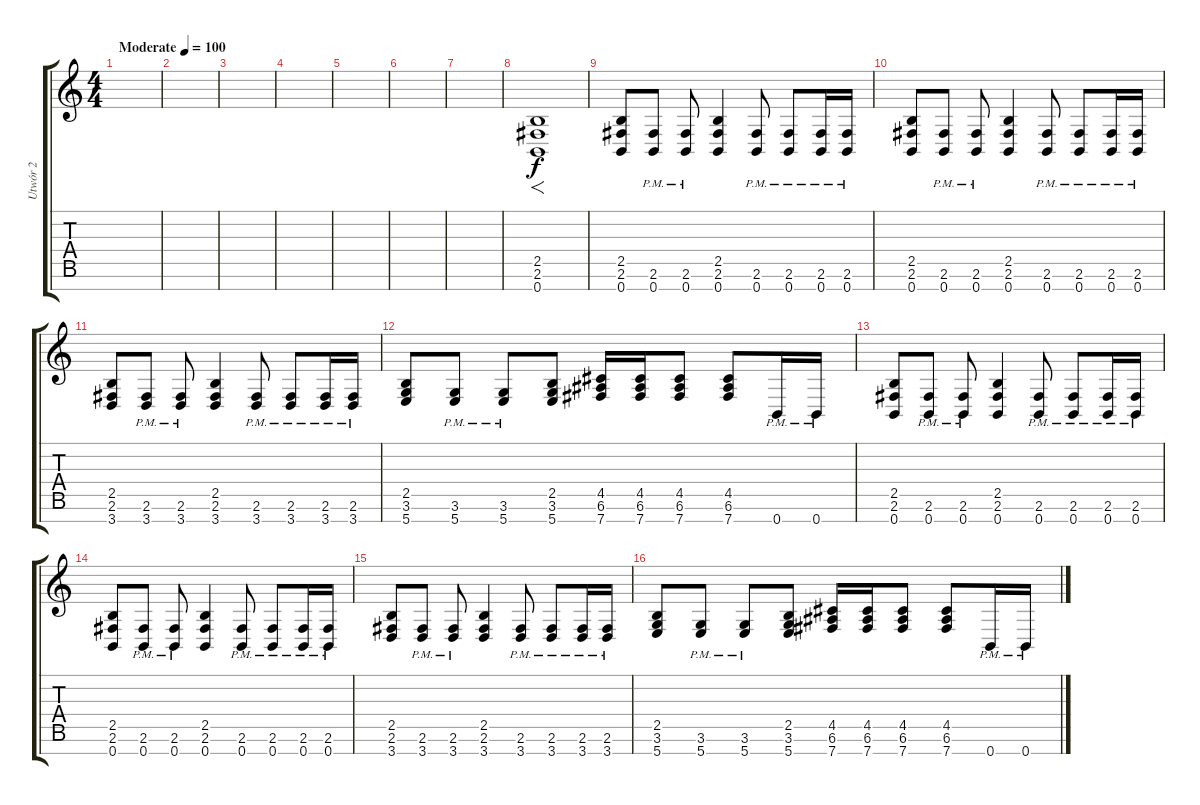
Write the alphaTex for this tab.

\track ("Utwór 2" "Utwór 2") {instrument distortionguitar}
\staff {score tabs}
\tuning (E4 B3 G3 D3 A2 E2 B1) {hide}
\ts (4 4)
\tempo (100 "Moderate")
\clef g2
\ks c
|
|
|
|
|
|
|
(2.5 2.6 0.7).1{f} |
(2.5 2.6 0.7).8 (2.6{pm} 0.7{pm}).8 (2.6{pm} 0.7{pm}).8 (2.5 2.6 0.7).4 (2.6{pm} 0.7{pm}).8 (2.6{pm} 0.7{pm}).8 (2.6{pm} 0.7{pm}).16 (2.6{pm} 0.7{pm}).16 |
(2.5 2.6 0.7).8 (2.6{pm} 0.7{pm}).8 (2.6{pm} 0.7{pm}).8 (2.5 2.6 0.7).4 (2.6{pm} 0.7{pm}).8 (2.6{pm} 0.7{pm}).8 (2.6{pm} 0.7{pm}).16 (2.6{pm} 0.7{pm}).16 |
(2.5 2.6 3.7).8 (2.6{pm} 3.7{pm}).8 (2.6{pm} 3.7{pm}).8 (2.5 2.6 3.7).4 (2.6{pm} 3.7{pm}).8 (2.6{pm} 3.7{pm}).8 (2.6{pm} 3.7{pm}).16 (2.6{pm} 3.7{pm}).16 |
(2.5 3.6 5.7).8 (3.6{pm} 5.7{pm}).8 (3.6{pm} 5.7{pm}).8 (2.5 3.6 5.7).8 (4.5 6.6 7.7).16 (4.5 6.6 7.7).16 (4.5 6.6 7.7).8 (4.5 6.6 7.7).8 0.7{pm}.16 0.7{pm}.16 |
(2.5 2.6 0.7).8 (2.6{pm} 0.7{pm}).8 (2.6{pm} 0.7{pm}).8 (2.5 2.6 0.7).4 (2.6{pm} 0.7{pm}).8 (2.6{pm} 0.7{pm}).8 (2.6{pm} 0.7{pm}).16 (2.6{pm} 0.7{pm}).16 |
(2.5 2.6 0.7).8 (2.6{pm} 0.7{pm}).8 (2.6{pm} 0.7{pm}).8 (2.5 2.6 0.7).4 (2.6{pm} 0.7{pm}).8 (2.6{pm} 0.7{pm}).8 (2.6{pm} 0.7{pm}).16 (2.6{pm} 0.7{pm}).16 |
(2.5 2.6 3.7).8 (2.6{pm} 3.7{pm}).8 (2.6{pm} 3.7{pm}).8 (2.5 2.6 3.7).4 (2.6{pm} 3.7{pm}).8 (2.6{pm} 3.7{pm}).8 (2.6{pm} 3.7{pm}).16 (2.6{pm} 3.7{pm}).16 |
(2.5 3.6 5.7).8 (3.6{pm} 5.7{pm}).8 (3.6{pm} 5.7{pm}).8 (2.5 3.6 5.7).8 (4.5 6.6 7.7).16 (4.5 6.6 7.7).16 (4.5 6.6 7.7).8 (4.5 6.6 7.7).8 0.7{pm}.16 0.7{pm}.16
